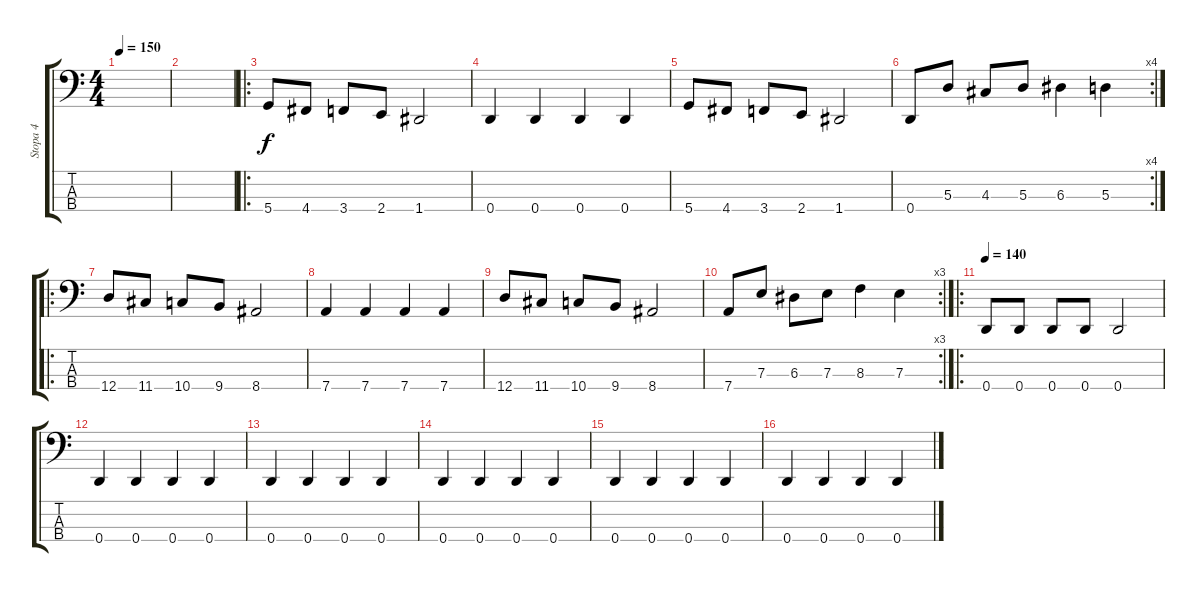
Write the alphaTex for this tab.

\track ("Stopa 4" "Stopa 4") {instrument electricbassfinger}
\staff {score tabs}
\tuning (G2 D2 A1 D1) {hide}
\ts (4 4)
\tempo 150
\clef f4
\ks c
|
|
\ro
5.4.8 4.4.8 3.4.8 2.4.8 1.4.2 |
0.4.4 0.4.4 0.4.4 0.4.4 |
5.4.8 4.4.8 3.4.8 2.4.8 1.4.2 |
\rc 4
0.4.8 5.3.8 4.3.8 5.3.8 6.3.4 5.3.4 |
\ro
12.4.8 11.4.8 10.4.8 9.4.8 8.4.2 |
7.4.4 7.4.4 7.4.4 7.4.4 |
12.4.8 11.4.8 10.4.8 9.4.8 8.4.2 |
\rc 3
7.4.8 7.3.8 6.3.8 7.3.8 8.3.4 7.3.4 |
\ro
\tempo 140
0.4.8 0.4.8 0.4.8 0.4.8 0.4.2 |
0.4.4 0.4.4 0.4.4 0.4.4 |
0.4.4 0.4.4 0.4.4 0.4.4 |
0.4.4 0.4.4 0.4.4 0.4.4 |
0.4.4 0.4.4 0.4.4 0.4.4 |
0.4.4 0.4.4 0.4.4 0.4.4
